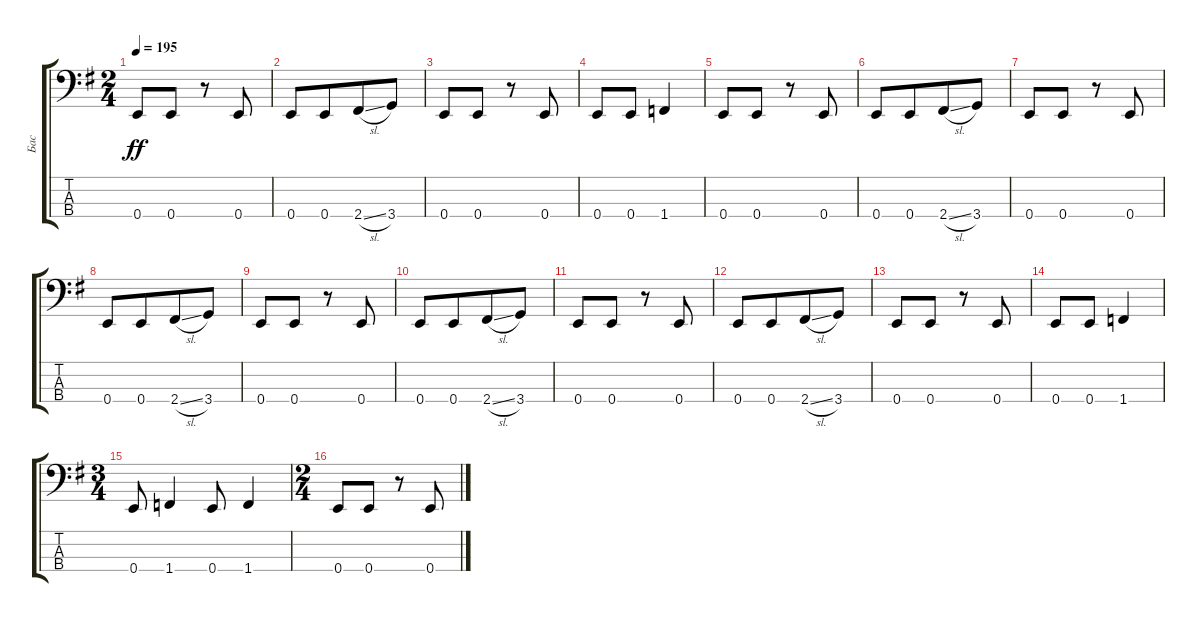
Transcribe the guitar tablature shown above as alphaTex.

\track ("Бас" "Бас") {instrument electricbassfinger}
\staff {score tabs}
\tuning (G2 D2 A1 E1) {hide}
\ts (2 4)
\tempo 195
\clef f4
\ks eminor
0.4.8{dy ff} 0.4.8 r.8 0.4.8 |
0.4.8 0.4.8{beam merge} 2.4{sl}.8 3.4.8 |
0.4.8 0.4.8 r.8 0.4.8 |
0.4.8 0.4.8 1.4.4 |
0.4.8 0.4.8 r.8 0.4.8 |
0.4.8 0.4.8{beam merge} 2.4{sl}.8 3.4.8 |
0.4.8 0.4.8 r.8 0.4.8 |
0.4.8 0.4.8{beam merge} 2.4{sl}.8 3.4.8 |
0.4.8 0.4.8 r.8 0.4.8 |
0.4.8 0.4.8{beam merge} 2.4{sl}.8 3.4.8 |
0.4.8 0.4.8 r.8 0.4.8 |
0.4.8 0.4.8{beam merge} 2.4{sl}.8 3.4.8 |
0.4.8 0.4.8 r.8 0.4.8 |
0.4.8 0.4.8 1.4.4 |
\ts (3 4)
0.4.8 1.4.4 0.4.8 1.4.4 |
\ts (2 4)
0.4.8 0.4.8 r.8 0.4.8
